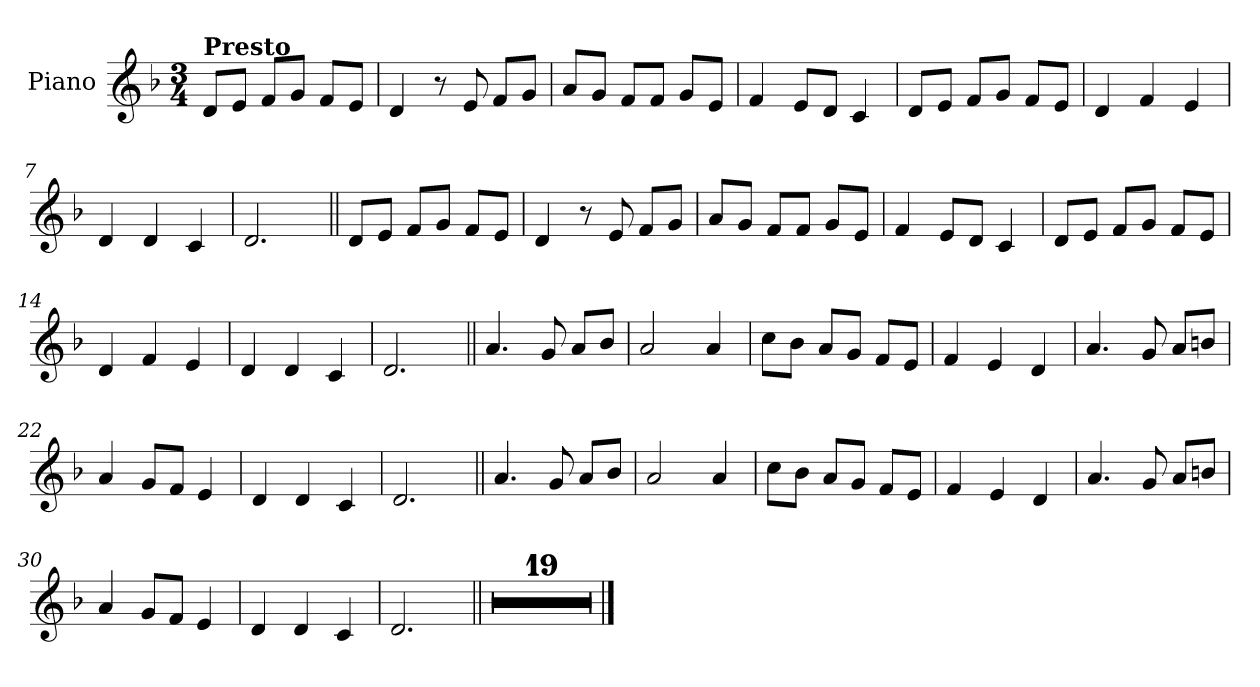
**kern
*part1
*staff1
*I"Piano
*I'Pno.
*clefG2
*k[b-]
*M3/4
=1
!LO:TX:a:B:t=Presto
8dL
8eJ
8fL
8gJ
8fL
8eJ
=2
4d
8r
8e
8fL
8gJ
=3
8aL
8gJ
8fL
8fJ
8gL
8eJ
=4
4f
8eL
8dJ
4c
=5
8dL
8eJ
8fL
8gJ
8fL
8eJ
=6
4d
4f
4e
=7
4d
4d
4c
=8
2.d
=9||
8dL
8eJ
8fL
8gJ
8fL
8eJ
=10
4d
8r
8e
8fL
8gJ
=11
8aL
8gJ
8fL
8fJ
8gL
8eJ
=12
4f
8eL
8dJ
4c
=13
8dL
8eJ
8fL
8gJ
8fL
8eJ
=14
4d
4f
4e
=15
4d
4d
4c
=16
2.d
=17||
4.a
8g
8aL
8b-J
=18
2a
4a
=19
8ccL
8b-J
8aL
8gJ
8fL
8eJ
=20
4f
4e
4d
=21
4.a
8g
8aL
8bnJ
=22
4a
8gL
8fJ
4e
=23
4d
4d
4c
=24
2.d
=25||
4.a
8g
8aL
8b-J
=26
2a
4a
=27
8ccL
8b-J
8aL
8gJ
8fL
8eJ
=28
4f
4e
4d
=29
4.a
8g
8aL
8bnJ
=30
4a
8gL
8fJ
4e
=31
4d
4d
4c
=32
2.d
=33||
2.r
=34
2.r
=35
2.r
=36
2.r
=37
2.r
=38
2.r
=39
2.r
=40
2.r
=41
2.r
=42
2.r
=43
2.r
=44
2.r
=45
2.r
=46
2.r
=47
2.r
=48
2.r
=49
2.r
=50
2.r
=51
2.r
==
*-
